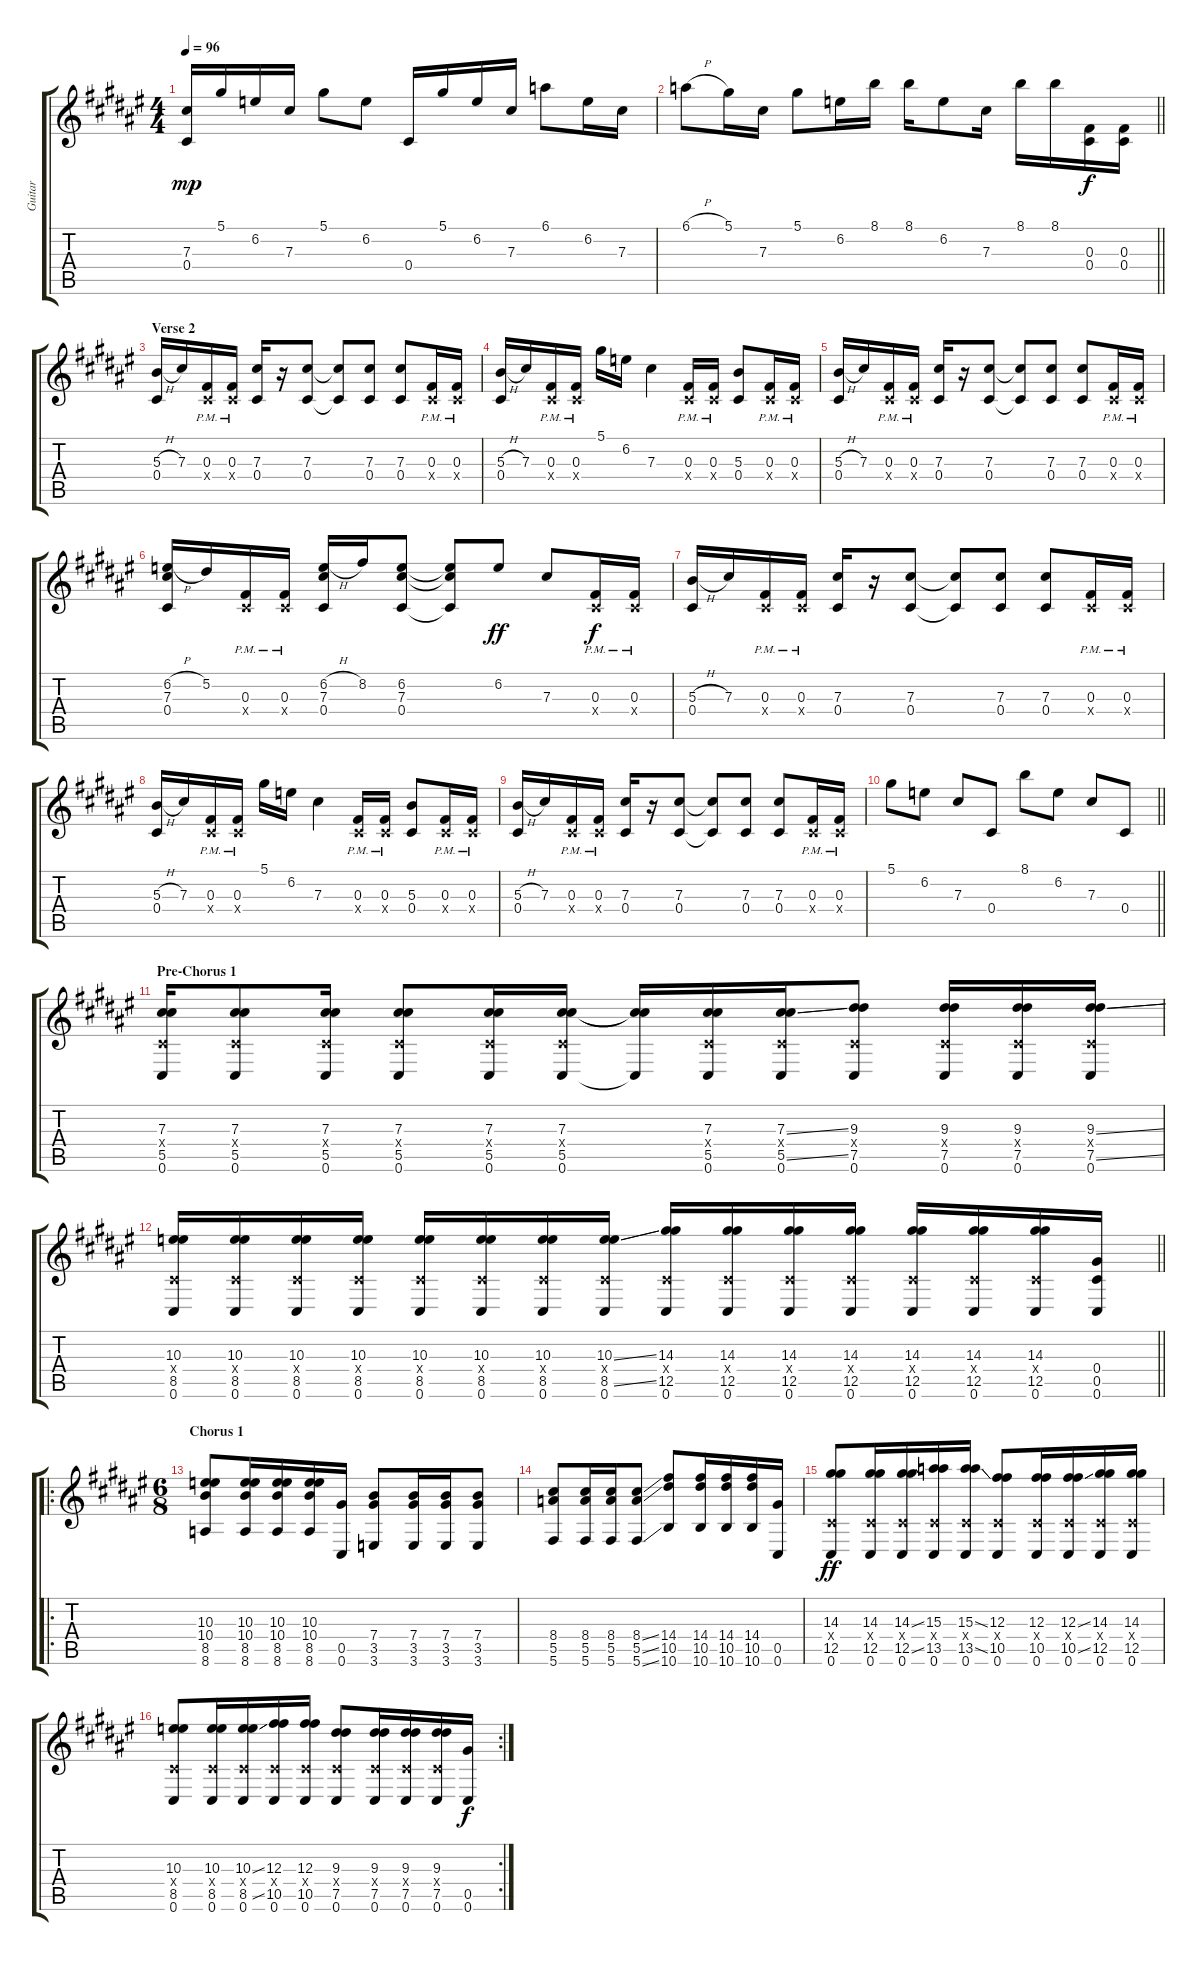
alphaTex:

\track ("Guitar" "Guitar") {instrument overdrivenguitar}
\staff {score tabs}
\tuning (Eb4 Bb3 Gb3 Db3 Ab3 Db2) {hide}
\ts (4 4)
\tempo 96
\clef g2
\ks d#minor
(7.3 0.4).16{dy mp volume 16 instrument overdrivenguitar} 5.1.16 6.2.16 7.3.16 5.1.8 6.2.8 0.4.16 5.1.16 6.2.16 7.3.16 6.1.8 6.2.16 7.3.16 |
\barLineRight lightlight
6.1{h}.8 5.1.16 7.3.16 5.1.8 6.2.16 8.1.16 8.1.16 6.2.8 7.3.16 8.1.16 8.1.16 (0.3 0.4).16{dy f} (0.3 0.4).16 |
\section ("" "Verse 2")
(5.3{h} 0.4).16 7.3.16 (0.3{pm} 0.4{x}).16 (0.3{pm} 0.4{x}).16 (7.3 0.4).16 r.16 (7.3 0.4).8 (7.3{t} 0.4{t}).8 (7.3 0.4).8 (7.3 0.4).8 (0.3{pm} 0.4{x}).16 (0.3{pm} 0.4{x}).16 |
(5.3{h} 0.4).16 7.3.16 (0.3{pm} 0.4{x}).16 (0.3{pm} 0.4{x}).16 5.1.16 6.2.16 7.3.4 (0.3{pm} 0.4{x}).16 (0.3{pm} 0.4{x}).16 (5.3 0.4).8 (0.3{pm} 0.4{x}).16 (0.3{pm} 0.4{x}).16 |
(5.3{h} 0.4).16 7.3.16 (0.3{pm} 0.4{x}).16 (0.3{pm} 0.4{x}).16 (7.3 0.4).16 r.16 (7.3 0.4).8 (7.3{t} 0.4{t}).8 (7.3 0.4).8 (7.3 0.4).8 (0.3{pm} 0.4{x}).16 (0.3{pm} 0.4{x}).16 |
(6.2{h} 7.3 0.4).16 5.2.16 (0.3{pm} 0.4{x}).16 (0.3{pm} 0.4{x}).16 (6.2{h} 7.3 0.4).16 8.2.16 (6.2 7.3 0.4).8 (6.2{t} 7.3{t} 0.4{t}).8 6.2.8{dy ff} 7.3.8 (0.3{pm} 0.4{x}).16{dy f} (0.3{pm} 0.4{x}).16 |
(5.3{h} 0.4).16 7.3.16 (0.3{pm} 0.4{x}).16 (0.3{pm} 0.4{x}).16 (7.3 0.4).16 r.16 (7.3 0.4).8 (7.3{t} 0.4{t}).8 (7.3 0.4).8 (7.3 0.4).8 (0.3{pm} 0.4{x}).16 (0.3{pm} 0.4{x}).16 |
(5.3{h} 0.4).16 7.3.16 (0.3{pm} 0.4{x}).16 (0.3{pm} 0.4{x}).16 5.1.16 6.2.16 7.3.4 (0.3{pm} 0.4{x}).16 (0.3{pm} 0.4{x}).16 (5.3 0.4).8 (0.3{pm} 0.4{x}).16 (0.3{pm} 0.4{x}).16 |
(5.3{h} 0.4).16 7.3.16 (0.3{pm} 0.4{x}).16 (0.3{pm} 0.4{x}).16 (7.3 0.4).16 r.16 (7.3 0.4).8 (7.3{t} 0.4{t}).8 (7.3 0.4).8 (7.3 0.4).8 (0.3{pm} 0.4{x}).16 (0.3{pm} 0.4{x}).16 |
\barLineRight lightlight
5.1.8 6.2.8 7.3.8 0.4.8 8.1.8 6.2.8 7.3.8 0.4.8 |
\section ("" "Pre-Chorus 1")
(7.3 0.4{x} 5.5 0.6).16 (7.3 0.4{x} 5.5 0.6).8 (7.3 0.4{x} 5.5 0.6).16 (7.3 0.4{x} 5.5 0.6).8 (7.3 0.4{x} 5.5 0.6).16 (7.3 0.4{x} 5.5 0.6).16 (7.3{t} 5.5{t} 0.6{t}).16 (7.3 0.4{x} 5.5 0.6).16 (7.3{ss} 0.4{x} 5.5{ss} 0.6).16 (9.3 0.4{x} 7.5 0.6).8 (9.3 0.4{x} 7.5 0.6).16 (9.3 0.4{x} 7.5 0.6).16 (9.3{ss} 0.4{x} 7.5{ss} 0.6).16 |
\barLineRight lightlight
(10.3 0.4{x} 8.5 0.6).16 (10.3 0.4{x} 8.5 0.6).16 (10.3 0.4{x} 8.5 0.6).16 (10.3 0.4{x} 8.5 0.6).16 (10.3 0.4{x} 8.5 0.6).16 (10.3 0.4{x} 8.5 0.6).16 (10.3 0.4{x} 8.5 0.6).16 (10.3{ss} 0.4{x} 8.5{ss} 0.6).16 (14.3 0.4{x} 12.5 0.6).16 (14.3 0.4{x} 12.5 0.6).16 (14.3 0.4{x} 12.5 0.6).16 (14.3 0.4{x} 12.5 0.6).16 (14.3 0.4{x} 12.5 0.6).16 (14.3 0.4{x} 12.5 0.6).16 (14.3 0.4{x} 12.5 0.6).16 (0.4 0.5 0.6).16 |
\ro
\ts (6 8)
\section ("" "Chorus 1")
(10.3 10.4 8.5 8.6).8{instrument overdrivenguitar} (10.3 10.4 8.5 8.6).16 (10.3 10.4 8.5 8.6).16 (10.3 10.4 8.5 8.6).16 (0.5 0.6).16 (7.4 3.5 3.6).8 (7.4 3.5 3.6).16 (7.4 3.5 3.6).16 (7.4 3.5 3.6).8 |
(8.4 5.5 5.6).8 (8.4 5.5 5.6).16 (8.4 5.5 5.6).16 (8.4{ss} 5.5{ss} 5.6{ss}).8 (14.4 10.5 10.6).8 (14.4 10.5 10.6).16 (14.4 10.5 10.6).16 (14.4 10.5 10.6).16 (0.5 0.6).16 |
(14.3 0.4{x} 12.5 0.6).8{dy ff} (14.3 0.4{x} 12.5 0.6).16 (14.3{ss} 0.4{x} 12.5{ss} 0.6).16 (15.3 0.4{x} 13.5 0.6).16 (15.3{ss} 0.4{x} 13.5{ss} 0.6).16 (12.3 0.4{x} 10.5 0.6).8 (12.3 0.4{x} 10.5 0.6).16 (12.3{ss} 0.4{x} 10.5{ss} 0.6).16 (14.3 0.4{x} 12.5 0.6).16 (14.3 0.4{x} 12.5 0.6).16 |
\rc 2
(10.3 0.4{x} 8.5 0.6).8 (10.3 0.4{x} 8.5 0.6).16 (10.3{ss} 0.4{x} 8.5{ss} 0.6).16 (12.3 0.4{x} 10.5 0.6).16 (12.3 0.4{x} 10.5 0.6).16 (9.3 0.4{x} 7.5 0.6).8 (9.3 0.4{x} 7.5 0.6).16 (9.3 0.4{x} 7.5 0.6).16 (9.3 0.4{x} 7.5 0.6).16 (0.5 0.6).16{dy f}
